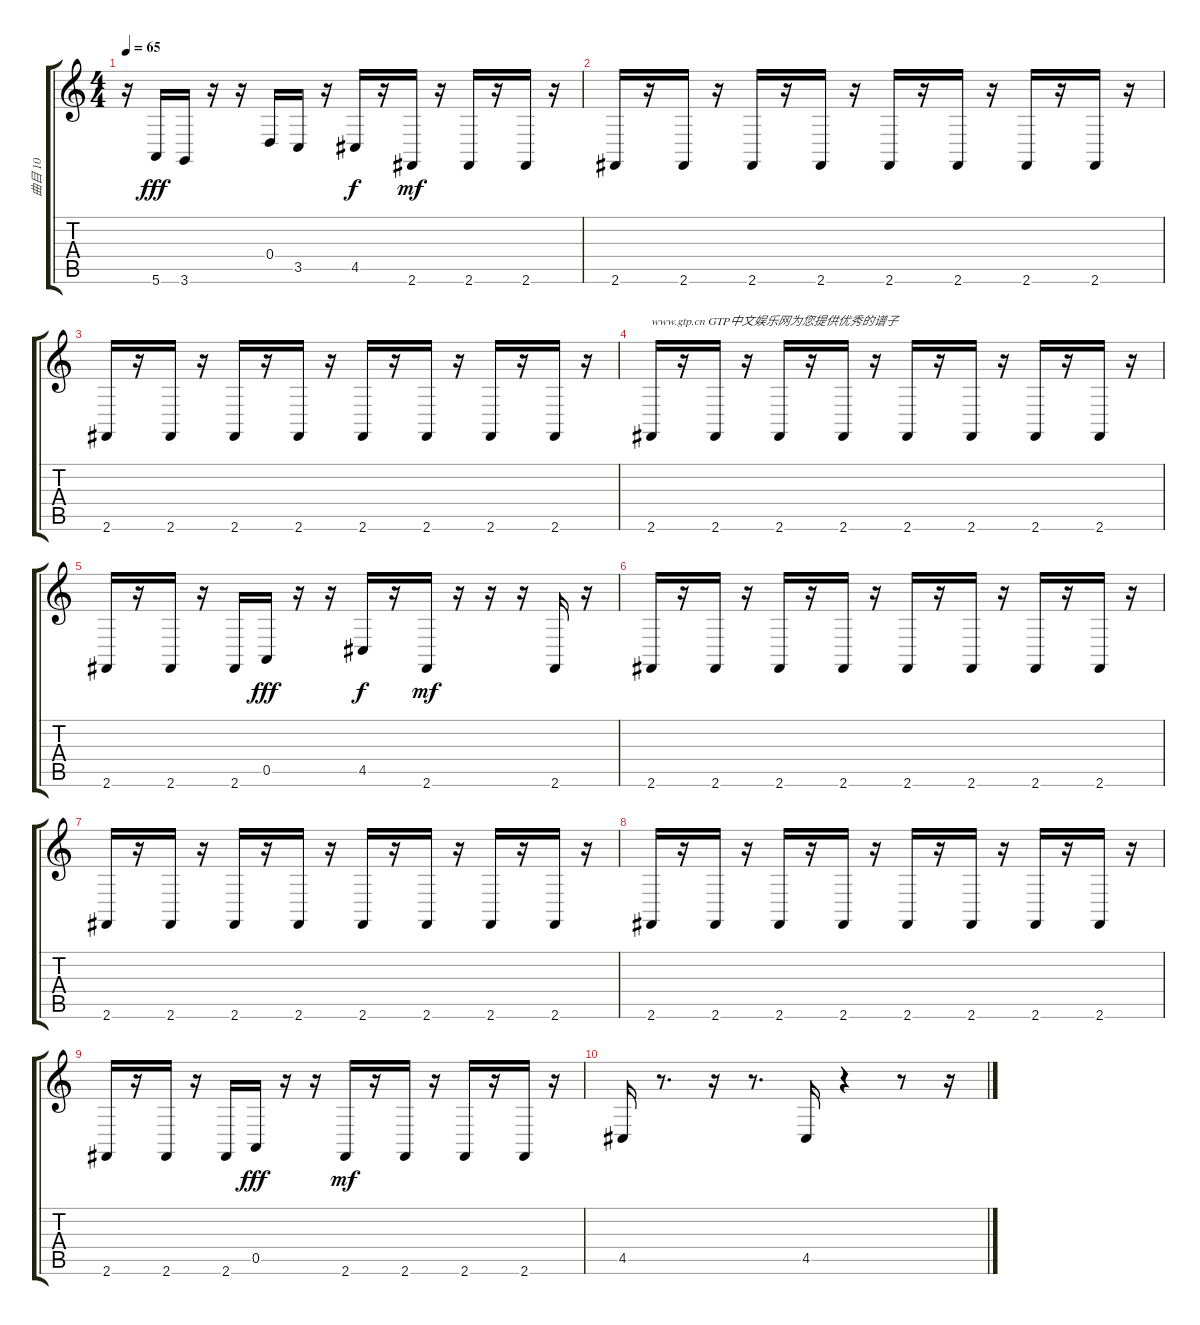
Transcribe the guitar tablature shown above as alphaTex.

\track ("曲目 10" "曲目 10") {instrument acousticgrandpiano}
\staff {score tabs}
\tuning (E4 B3 G3 D3 A2 E2) {hide}
\ts (4 4)
\tempo 65
\clef g2
\ks c
r.16{dy fff instrument acousticgrandpiano} 5.6.16 3.6.16 r.16 r.16 0.4.16 3.5.16 r.16 4.5.16{dy f} r.16 2.6.16{dy mf} r.16 2.6.16 r.16 2.6.16 r.16 |
2.6.16 r.16 2.6.16 r.16 2.6.16 r.16 2.6.16 r.16 2.6.16 r.16 2.6.16 r.16 2.6.16 r.16 2.6.16 r.16 |
2.6.16 r.16 2.6.16 r.16 2.6.16 r.16 2.6.16 r.16 2.6.16 r.16 2.6.16 r.16 2.6.16 r.16 2.6.16 r.16 |
2.6.16{txt "www.gtp.cn GTP中文娱乐网为您提供优秀的谱子"} r.16 2.6.16 r.16 2.6.16 r.16 2.6.16 r.16 2.6.16 r.16 2.6.16 r.16 2.6.16 r.16 2.6.16 r.16 |
2.6.16 r.16 2.6.16 r.16 2.6.16 0.5.16{dy fff} r.16 r.16 4.5.16{dy f} r.16 2.6.16{dy mf} r.16 r.16 r.16 2.6.16 r.16 |
2.6.16 r.16 2.6.16 r.16 2.6.16 r.16 2.6.16 r.16 2.6.16 r.16 2.6.16 r.16 2.6.16 r.16 2.6.16 r.16 |
2.6.16 r.16 2.6.16 r.16 2.6.16 r.16 2.6.16 r.16 2.6.16 r.16 2.6.16 r.16 2.6.16 r.16 2.6.16 r.16 |
2.6.16 r.16 2.6.16 r.16 2.6.16 r.16 2.6.16 r.16 2.6.16 r.16 2.6.16 r.16 2.6.16 r.16 2.6.16 r.16 |
2.6.16 r.16 2.6.16 r.16 2.6.16 0.5.16{dy fff} r.16 r.16 2.6.16{dy mf} r.16 2.6.16 r.16 2.6.16 r.16 2.6.16 r.16 |
4.5.16 r.8{d} r.16 r.8{d} 4.5.16 r.4 r.8 r.16
